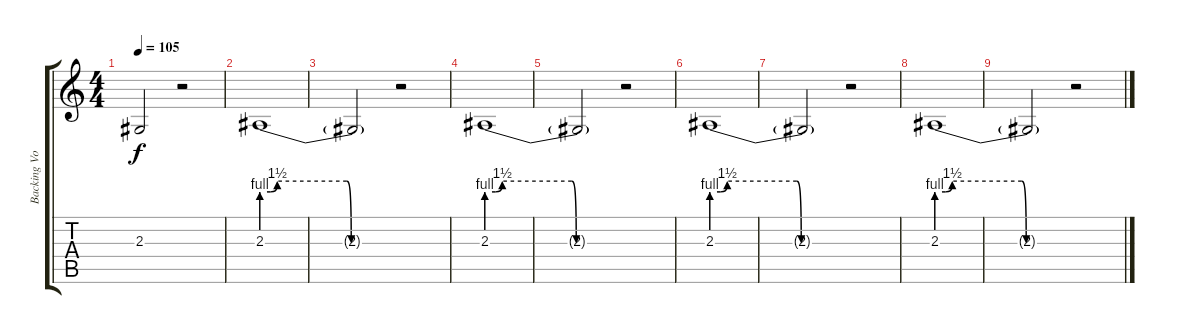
\track ("Backing Vocals" "Backing Vo") {instrument voiceoohs}
\staff {score tabs}
\tuning (Eb4 Bb3 Gb3 Db3 Ab2 Eb2) {hide}
\ts (4 4)
\tempo 105
\clef g2
\ks c
2.3{t}.2{dy f} r.2 |
2.3{be (custom 0 4 4 4 7 6 38 6 40 0 60 0)}.1 |
2.3{t}.2 r.2 |
2.3{be (custom 0 4 4 4 7 6 38 6 40 0 60 0)}.1 |
2.3{t}.2 r.2 |
2.3{be (custom 0 4 4 4 7 6 38 6 40 0 60 0)}.1 |
2.3{t}.2 r.2 |
2.3{be (custom 0 4 4 4 7 6 38 6 40 0 60 0)}.1 |
2.3{t}.2 r.2
